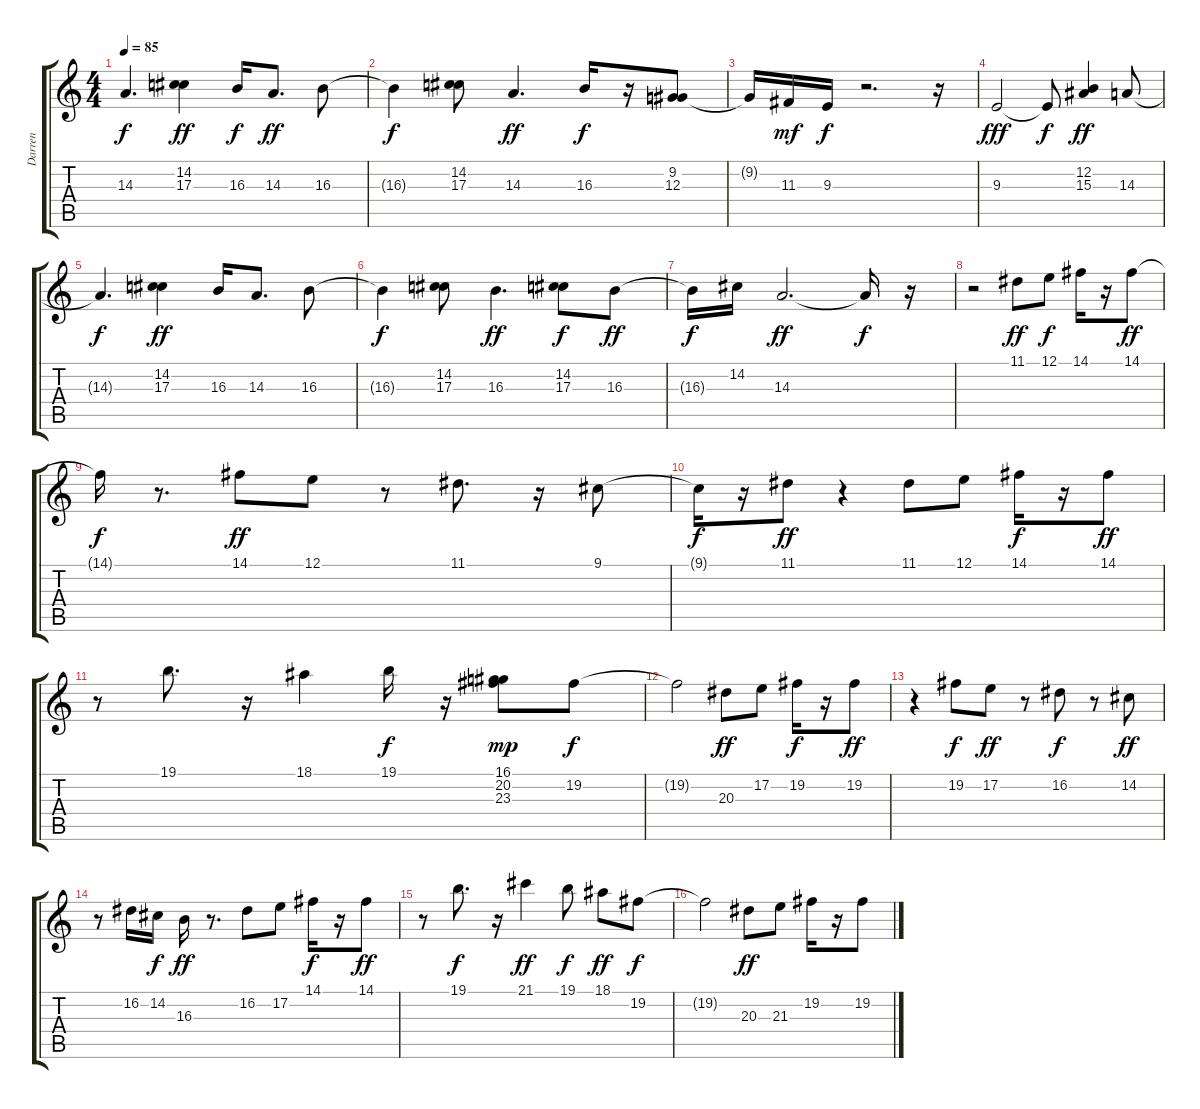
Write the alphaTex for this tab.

\track ("Darren" "Darren") {instrument lead3calliope}
\staff {score tabs}
\tuning (E4 B3 G3 D3 A2 E2) {hide}
\ts (4 4)
\tempo 85
\clef g2
\ks c
14.3{t}.4{d dy f} (14.2 17.3).4{dy ff} 16.3.16{dy f} 14.3.8{d dy ff} 16.3.8 |
16.3{t}.4{dy f} (14.2 17.3).8 14.3.4{d dy ff} 16.3.16{dy f} r.16 (9.2 12.3).8 |
9.2{t}.16 11.3.16{dy mf} 9.3.16{dy f} r.2{d} r.16 |
9.3.2{dy fff} 9.3{t}.8{dy f} (12.2 15.3).4{dy ff} 14.3.8 |
14.3{t}.4{d dy f} (14.2 17.3).4{dy ff} 16.3.16 14.3.8{d} 16.3.8 |
16.3{t}.4{dy f} (14.2 17.3).8 16.3.4{d dy ff} (14.2 17.3).8{dy f} 16.3.8{dy ff} |
16.3{t}.16{dy f} 14.2.16 14.3.2{d dy ff} 14.3{t}.16{dy f} r.16 |
r.2 11.1.8{dy ff} 12.1.8{dy f} 14.1.16 r.16 14.1.8{dy ff} |
14.1{t}.16{dy f} r.8{d} 14.1.8{dy ff} 12.1.8 r.8 11.1.8{d} r.16 9.1.8 |
9.1{t}.16{dy f} r.16 11.1.8{dy ff} r.4 11.1.8 12.1.8 14.1.16{dy f} r.16 14.1.8{dy ff} |
r.8 19.1.8{d} r.16 18.1.4 19.1.16{dy f} r.16 (16.1 20.2 23.3).8{dy mp} 19.2.8{dy f} |
19.2{t}.2 20.3.8{dy ff} 17.2.8 19.2.16{dy f} r.16 19.2.8{dy ff} |
r.4 19.2.8{dy f} 17.2.8{dy ff} r.8 16.2.8{dy f} r.8 14.2.8{dy ff} |
r.8 16.2.16 14.2.16{dy f} 16.3.16{dy ff} r.8{d} 16.2.8 17.2.8 14.1.16{dy f} r.16 14.1.8{dy ff} |
r.8 19.1.8{d dy f} r.16 21.1.4{dy ff} 19.1.8{dy f} 18.1.8{dy ff} 19.2.8{dy f} |
19.2{t}.2 20.3.8{dy ff} 21.3.8 19.2.16 r.16 19.2.8
